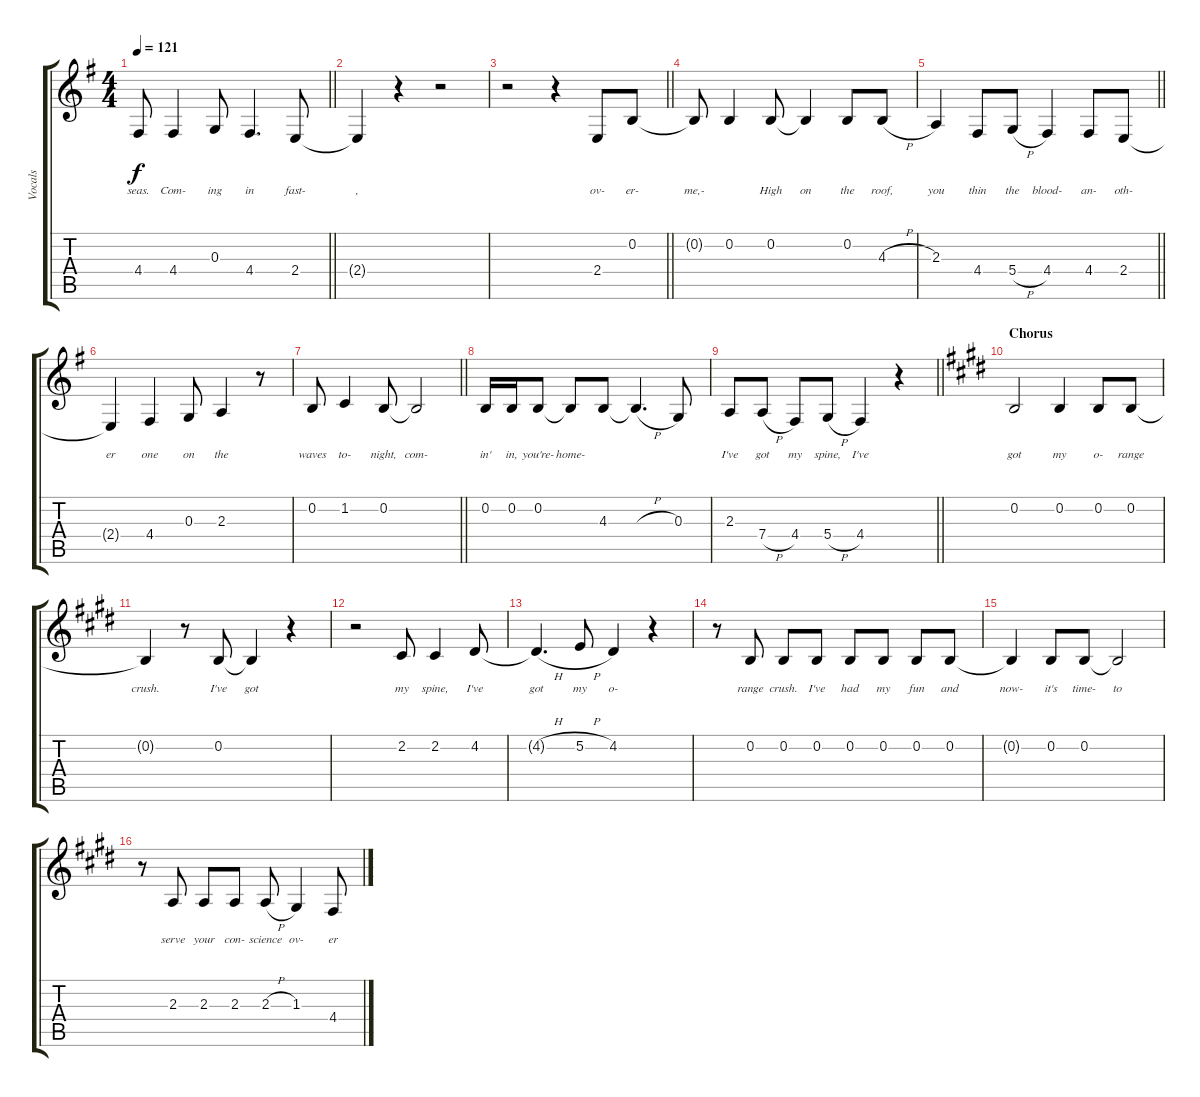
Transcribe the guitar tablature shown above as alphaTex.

\track ("Vocals" "Vocals") {instrument trumpet}
\staff {score tabs}
\tuning (E4 B3 G3 D3 A2 E2) {hide}
\ts (4 4)
\tempo 121
\clef g2
\barLineRight lightlight
\ks g
4.4{t}.8{lyrics (0 "seas.") lyrics (1 "") lyrics (2 "") lyrics (3 "") lyrics (4 "") dy f} 4.4.4{lyrics (0 "Com-") lyrics (1 "") lyrics (2 "") lyrics (3 "") lyrics (4 "")} 0.3.8{lyrics (0 "ing") lyrics (1 "") lyrics (2 "") lyrics (3 "") lyrics (4 "")} 4.4.4{d lyrics (0 "in") lyrics (1 "") lyrics (2 "") lyrics (3 "") lyrics (4 "")} 2.4.8{lyrics (0 "fast-") lyrics (1 "") lyrics (2 "") lyrics (3 "") lyrics (4 "")} |
2.4{t}.4{lyrics (0 ",") lyrics (1 "") lyrics (2 "") lyrics (3 "") lyrics (4 "")} r.4 r.2 |
\barLineRight lightlight
r.2 r.4 2.4.8{lyrics (0 "ov-") lyrics (1 "") lyrics (2 "") lyrics (3 "") lyrics (4 "")} 0.2.8{lyrics (0 "er-") lyrics (1 "") lyrics (2 "") lyrics (3 "") lyrics (4 "")} |
0.2{t}.8{lyrics (0 "me,-") lyrics (1 "") lyrics (2 "") lyrics (3 "") lyrics (4 "")} 0.2.4{lyrics (0 "") lyrics (1 "") lyrics (2 "") lyrics (3 "") lyrics (4 "")} 0.2.8{lyrics (0 "High") lyrics (1 "") lyrics (2 "") lyrics (3 "") lyrics (4 "")} 0.2{t}.4{lyrics (0 "on") lyrics (1 "") lyrics (2 "") lyrics (3 "") lyrics (4 "")} 0.2.8{lyrics (0 "the") lyrics (1 "") lyrics (2 "") lyrics (3 "") lyrics (4 "")} 4.3{h}.8{lyrics (0 "roof,") lyrics (1 "") lyrics (2 "") lyrics (3 "") lyrics (4 "")} |
\barLineRight lightlight
2.3.4{lyrics (0 "you") lyrics (1 "") lyrics (2 "") lyrics (3 "") lyrics (4 "")} 4.4.8{lyrics (0 "thin") lyrics (1 "") lyrics (2 "") lyrics (3 "") lyrics (4 "")} 5.4{h}.8{lyrics (0 "the") lyrics (1 "") lyrics (2 "") lyrics (3 "") lyrics (4 "")} 4.4.4{lyrics (0 "blood-") lyrics (1 "") lyrics (2 "") lyrics (3 "") lyrics (4 "")} 4.4.8{lyrics (0 "an-") lyrics (1 "") lyrics (2 "") lyrics (3 "") lyrics (4 "")} 2.4.8{lyrics (0 "oth-") lyrics (1 "") lyrics (2 "") lyrics (3 "") lyrics (4 "")} |
2.4{t}.4{lyrics (0 "er") lyrics (1 "") lyrics (2 "") lyrics (3 "") lyrics (4 "")} 4.4.4{lyrics (0 "one") lyrics (1 "") lyrics (2 "") lyrics (3 "") lyrics (4 "")} 0.3.8{lyrics (0 "on") lyrics (1 "") lyrics (2 "") lyrics (3 "") lyrics (4 "")} 2.3.4{lyrics (0 "the") lyrics (1 "") lyrics (2 "") lyrics (3 "") lyrics (4 "")} r.8 |
\barLineRight lightlight
0.2.8{lyrics (0 "waves") lyrics (1 "") lyrics (2 "") lyrics (3 "") lyrics (4 "")} 1.2.4{lyrics (0 "to-") lyrics (1 "") lyrics (2 "") lyrics (3 "") lyrics (4 "")} 0.2.8{lyrics (0 "night,") lyrics (1 "") lyrics (2 "") lyrics (3 "") lyrics (4 "")} 0.2{t}.2{lyrics (0 "com-") lyrics (1 "") lyrics (2 "") lyrics (3 "") lyrics (4 "")} |
0.2.16{lyrics (0 "in'") lyrics (1 "") lyrics (2 "") lyrics (3 "") lyrics (4 "")} 0.2.16{lyrics (0 "in,") lyrics (1 "") lyrics (2 "") lyrics (3 "") lyrics (4 "")} 0.2.8{lyrics (0 "you're-") lyrics (1 "") lyrics (2 "") lyrics (3 "") lyrics (4 "")} 0.2{t}.8{lyrics (0 "home-") lyrics (1 "") lyrics (2 "") lyrics (3 "") lyrics (4 "")} 4.3.8{lyrics (0 "") lyrics (1 "") lyrics (2 "") lyrics (3 "") lyrics (4 "")} 4.3{h t}.4{d lyrics (0 "") lyrics (1 "") lyrics (2 "") lyrics (3 "") lyrics (4 "")} 0.3.8{lyrics (0 "") lyrics (1 "") lyrics (2 "") lyrics (3 "") lyrics (4 "")} |
\barLineRight lightlight
2.3.8{lyrics (0 "I've") lyrics (1 "") lyrics (2 "") lyrics (3 "") lyrics (4 "")} 7.4{h}.8{lyrics (0 "got") lyrics (1 "") lyrics (2 "") lyrics (3 "") lyrics (4 "")} 4.4.8{lyrics (0 "my") lyrics (1 "") lyrics (2 "") lyrics (3 "") lyrics (4 "")} 5.4{h}.8{lyrics (0 "spine,") lyrics (1 "") lyrics (2 "") lyrics (3 "") lyrics (4 "")} 4.4.4{lyrics (0 "I've") lyrics (1 "") lyrics (2 "") lyrics (3 "") lyrics (4 "")} r.4 |
\section ("" "Chorus")
\ks e
0.2.2{lyrics (0 "got") lyrics (1 "") lyrics (2 "") lyrics (3 "") lyrics (4 "")} 0.2.4{lyrics (0 "my") lyrics (1 "") lyrics (2 "") lyrics (3 "") lyrics (4 "")} 0.2.8{lyrics (0 "o-") lyrics (1 "") lyrics (2 "") lyrics (3 "") lyrics (4 "")} 0.2.8{lyrics (0 "range") lyrics (1 "") lyrics (2 "") lyrics (3 "") lyrics (4 "")} |
0.2{t}.4{lyrics (0 "crush.") lyrics (1 "") lyrics (2 "") lyrics (3 "") lyrics (4 "")} r.8 0.2.8{lyrics (0 "I've") lyrics (1 "") lyrics (2 "") lyrics (3 "") lyrics (4 "")} 0.2{t}.4{lyrics (0 "got") lyrics (1 "") lyrics (2 "") lyrics (3 "") lyrics (4 "")} r.4 |
r.2 2.2.8{lyrics (0 "my") lyrics (1 "") lyrics (2 "") lyrics (3 "") lyrics (4 "")} 2.2.4{lyrics (0 "spine,") lyrics (1 "") lyrics (2 "") lyrics (3 "") lyrics (4 "")} 4.2.8{lyrics (0 "I've") lyrics (1 "") lyrics (2 "") lyrics (3 "") lyrics (4 "")} |
4.2{h t}.4{d lyrics (0 "got") lyrics (1 "") lyrics (2 "") lyrics (3 "") lyrics (4 "")} 5.2{h}.8{lyrics (0 "my") lyrics (1 "") lyrics (2 "") lyrics (3 "") lyrics (4 "")} 4.2.4{lyrics (0 "o-") lyrics (1 "") lyrics (2 "") lyrics (3 "") lyrics (4 "")} r.4 |
r.8 0.2.8{lyrics (0 "range") lyrics (1 "") lyrics (2 "") lyrics (3 "") lyrics (4 "")} 0.2.8{lyrics (0 "crush.") lyrics (1 "") lyrics (2 "") lyrics (3 "") lyrics (4 "")} 0.2.8{lyrics (0 "I've") lyrics (1 "") lyrics (2 "") lyrics (3 "") lyrics (4 "")} 0.2.8{lyrics (0 "had") lyrics (1 "") lyrics (2 "") lyrics (3 "") lyrics (4 "")} 0.2.8{lyrics (0 "my") lyrics (1 "") lyrics (2 "") lyrics (3 "") lyrics (4 "")} 0.2.8{lyrics (0 "fun") lyrics (1 "") lyrics (2 "") lyrics (3 "") lyrics (4 "")} 0.2.8{lyrics (0 "and") lyrics (1 "") lyrics (2 "") lyrics (3 "") lyrics (4 "")} |
0.2{t}.4{lyrics (0 "now-") lyrics (1 "") lyrics (2 "") lyrics (3 "") lyrics (4 "")} 0.2.8{lyrics (0 "it's") lyrics (1 "") lyrics (2 "") lyrics (3 "") lyrics (4 "")} 0.2.8{lyrics (0 "time-") lyrics (1 "") lyrics (2 "") lyrics (3 "") lyrics (4 "")} 0.2{t}.2{lyrics (0 "to") lyrics (1 "") lyrics (2 "") lyrics (3 "") lyrics (4 "")} |
r.8 2.3.8{lyrics (0 "serve") lyrics (1 "") lyrics (2 "") lyrics (3 "") lyrics (4 "")} 2.3.8{lyrics (0 "your") lyrics (1 "") lyrics (2 "") lyrics (3 "") lyrics (4 "")} 2.3.8{lyrics (0 "con-") lyrics (1 "") lyrics (2 "") lyrics (3 "") lyrics (4 "")} 2.3{h}.8{lyrics (0 "science") lyrics (1 "") lyrics (2 "") lyrics (3 "") lyrics (4 "")} 1.3.4{lyrics (0 "ov-") lyrics (1 "") lyrics (2 "") lyrics (3 "") lyrics (4 "")} 4.4.8{lyrics (0 "er") lyrics (1 "") lyrics (2 "") lyrics (3 "") lyrics (4 "")}
